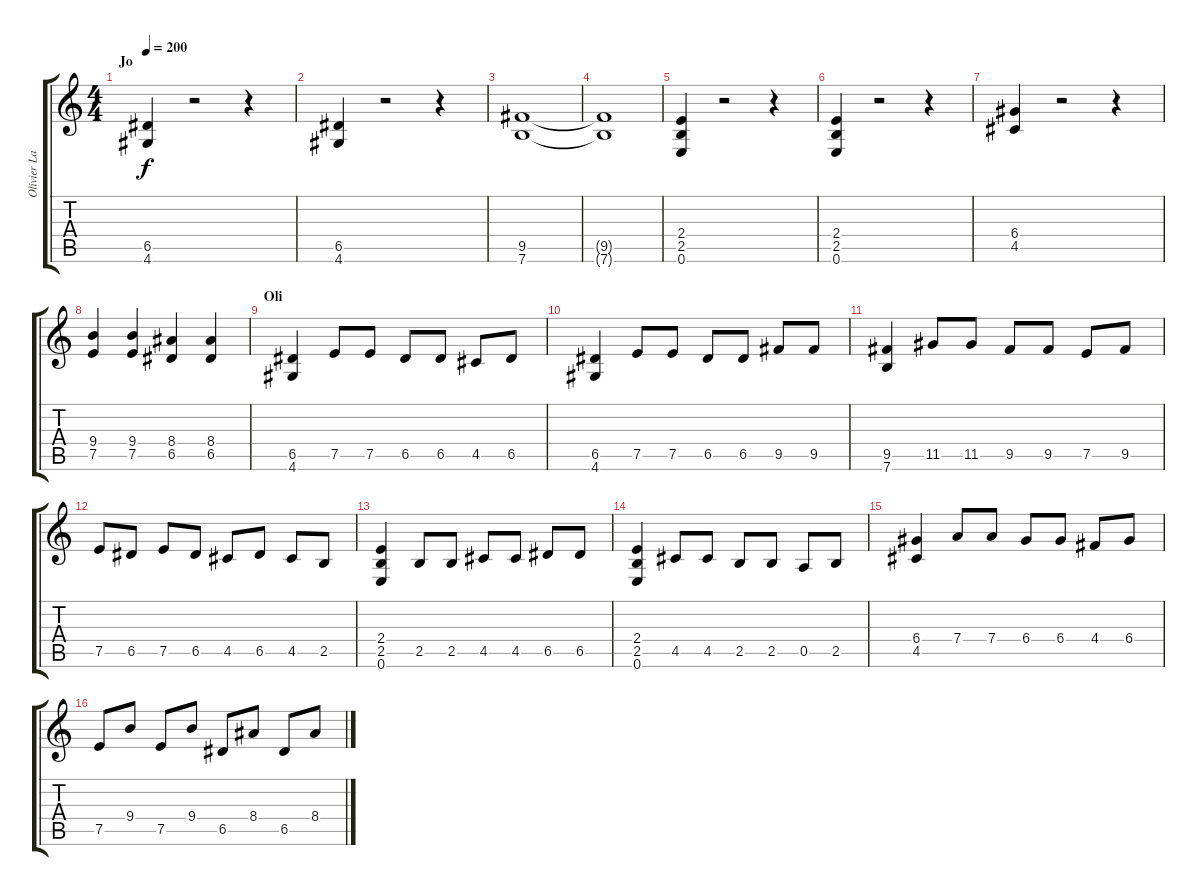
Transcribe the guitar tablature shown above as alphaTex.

\track ("Olivier Lavoie" "Olivier La") {instrument overdrivenguitar}
\staff {score tabs}
\tuning (E4 B3 G3 D3 A2 E2) {hide}
\ts (4 4)
\section ("" "Jo")
\tempo 200
\clef g2
\ks c
(6.5 4.6).4{dy f volume 12} r.2 r.4 |
(6.5 4.6).4 r.2 r.4 |
(9.5 7.6).1 |
(9.5{t} 7.6{t}).1 |
(2.4 2.5 0.6).4 r.2 r.4 |
(2.4 2.5 0.6).4 r.2 r.4 |
(6.4 4.5).4 r.2 r.4 |
(9.4 7.5).4 (9.4 7.5).4 (8.4 6.5).4 (8.4 6.5).4 |
\section ("" "Oli")
(6.5 4.6).4{volume 16} 7.5.8 7.5.8 6.5.8 6.5.8 4.5.8 6.5.8 |
(6.5 4.6).4 7.5.8 7.5.8 6.5.8 6.5.8 9.5.8 9.5.8 |
(9.5 7.6).4 11.5.8 11.5.8 9.5.8 9.5.8 7.5.8 9.5.8 |
7.5.8 6.5.8 7.5.8 6.5.8 4.5.8 6.5.8 4.5.8 2.5.8 |
(2.4 2.5 0.6).4 2.5.8 2.5.8 4.5.8 4.5.8 6.5.8 6.5.8 |
(2.4 2.5 0.6).4 4.5.8 4.5.8 2.5.8 2.5.8 0.5.8 2.5.8 |
(6.4 4.5).4 7.4.8 7.4.8 6.4.8 6.4.8 4.4.8 6.4.8 |
7.5.8 9.4.8 7.5.8 9.4.8 6.5.8 8.4.8 6.5.8 8.4.8
